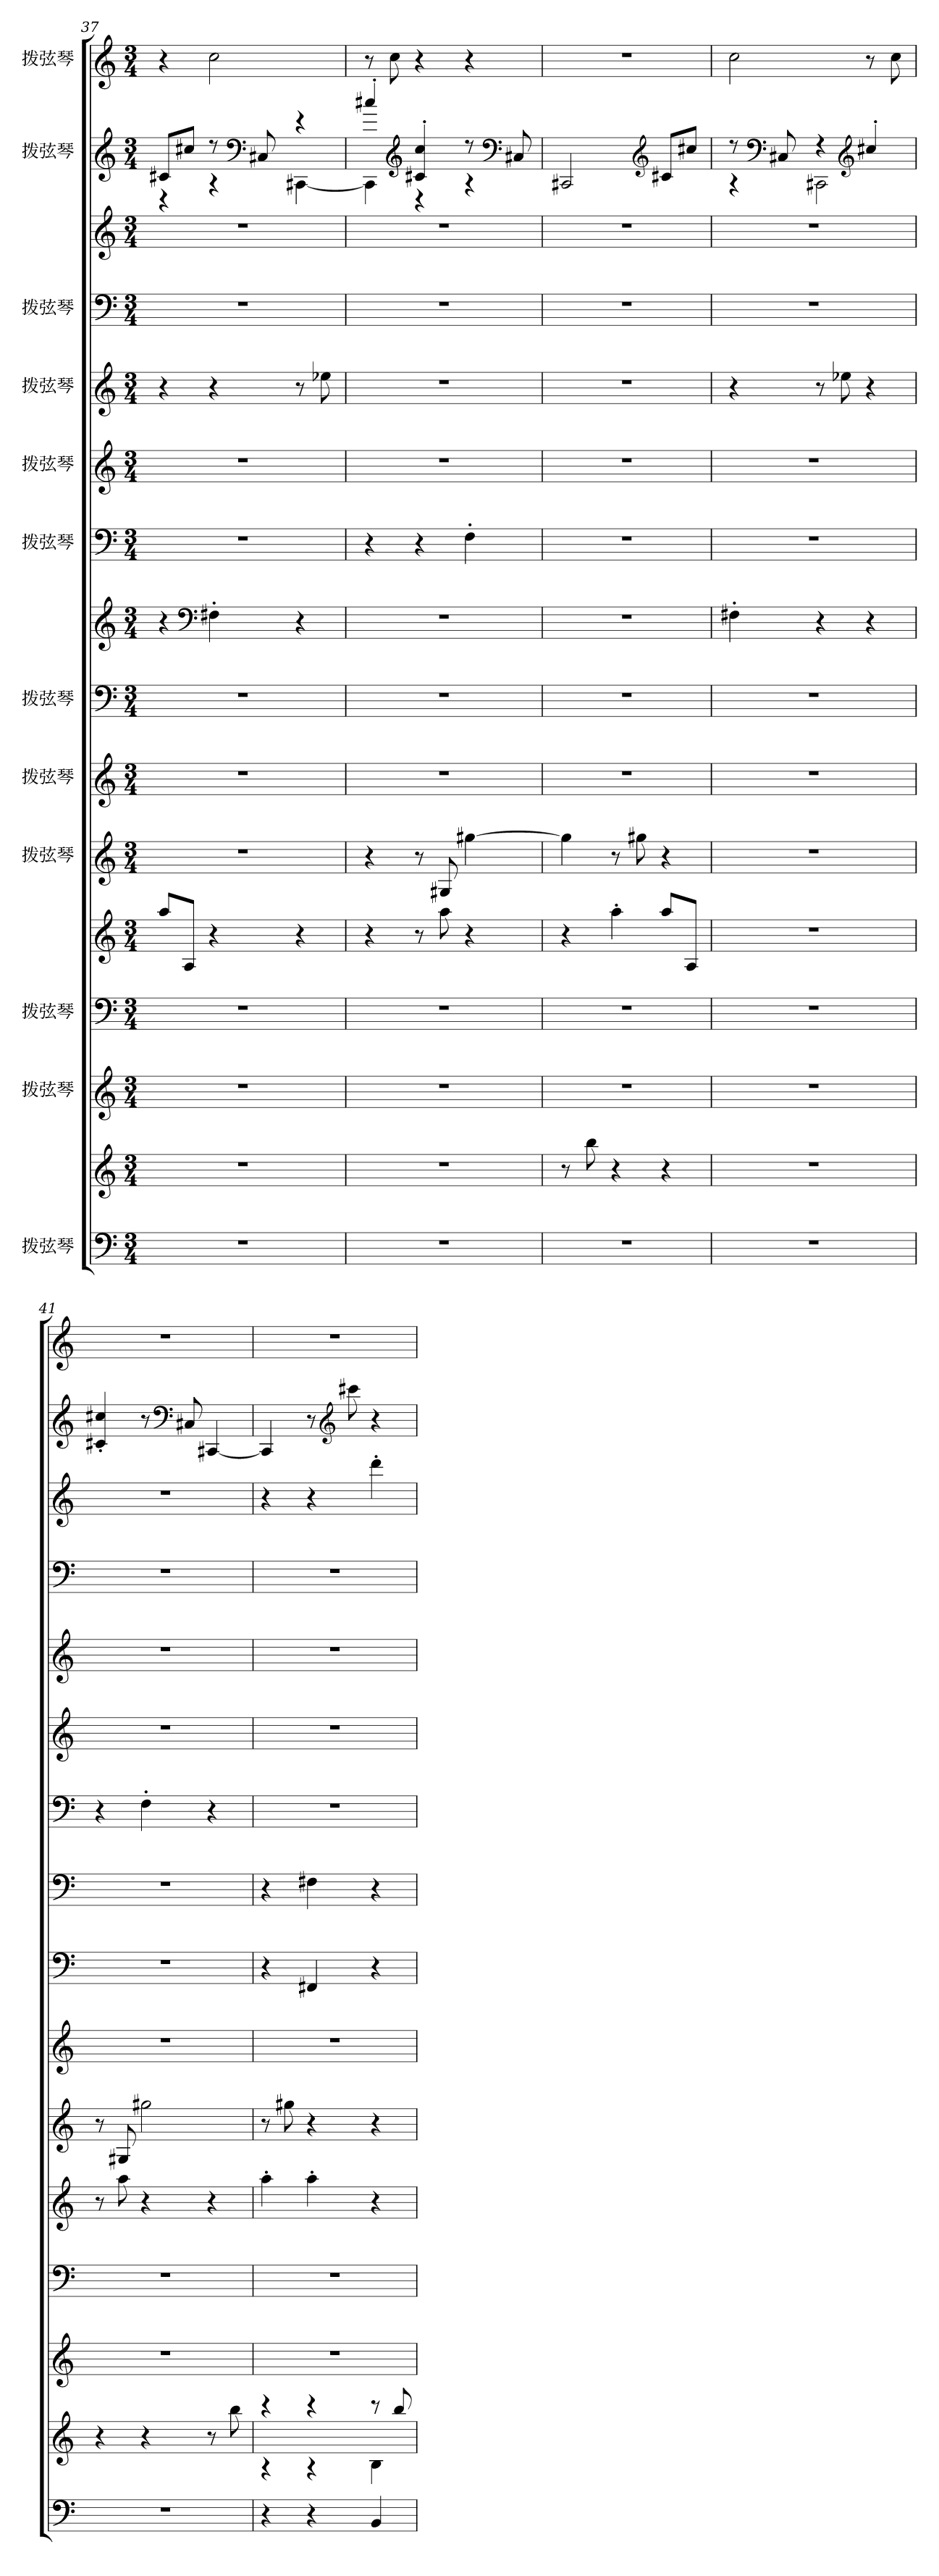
**kern	**kern	**kern	**kern	**kern	**kern	**kern	**kern	**kern	**kern	**kern	**kern	**kern	**kern	**kern	**kern
*part12	*part12	*part11	*part10	*part10	*part9	*part8	*part7	*part7	*part6	*part5	*part4	*part3	*part3	*part2	*part1
*staff16	*staff15	*staff14	*staff13	*staff12	*staff11	*staff10	*staff9	*staff8	*staff7	*staff6	*staff5	*staff4	*staff3	*staff2	*staff1
*I"拨弦琴	*	*I"拨弦琴	*I"拨弦琴	*	*I"拨弦琴	*I"拨弦琴	*I"拨弦琴	*	*I"拨弦琴	*I"拨弦琴	*I"拨弦琴	*I"拨弦琴	*	*I"拨弦琴	*I"拨弦琴
*clefF4	*clefG2	*clefG2	*clefF4	*clefG2	*clefG2	*clefG2	*clefF4	*clefG2	*clefF4	*clefG2	*clefG2	*clefF4	*clefG2	*clefG2	*clefG2
*k[]	*k[]	*k[]	*k[]	*k[]	*k[]	*k[]	*k[]	*k[]	*k[]	*k[]	*k[]	*k[]	*k[]	*k[]	*k[]
*M3/4	*M3/4	*M3/4	*M3/4	*M3/4	*M3/4	*M3/4	*M3/4	*M3/4	*M3/4	*M3/4	*M3/4	*M3/4	*M3/4	*M3/4	*M3/4
=37	=37	=37	=37	=37	=37	=37	=37	=37	=37	=37	=37	=37	=37	=37	=37
*	*	*	*	*	*	*	*	*	*	*	*	*	*	*^	*
2.r	2.r	2.r	2.r	8aa/L	2.r	2.r	2.r	4r	2.r	2.r	4r	2.r	2.r	8c#X/L	4r	4r
.	.	.	.	8A/J	.	.	.	.	.	.	.	.	.	8cc#X/J	.	.
*	*	*	*	*	*	*	*	*clefF4	*	*	*	*	*	*	*	*
.	.	.	.	4r	.	.	.	4F#X'\	.	.	4r	.	.	8r	4r	2cc\
*	*	*	*	*	*	*	*	*	*	*	*	*	*	*clefF4	*	*
.	.	.	.	.	.	.	.	.	.	.	.	.	.	8C#X/	.	.
.	.	.	.	4r	.	.	.	4r	.	.	8r	.	.	4r	[4CC#X\	.
.	.	.	.	.	.	.	.	.	.	.	8ee-X\	.	.	.	.	.
=38	=38	=38	=38	=38	=38	=38	=38	=38	=38	=38	=38	=38	=38	=38	=38	=38
2.r	2.r	2.r	2.r	4r	4r	2.r	2.r	2.r	4r	2.r	2.r	2.r	2.r	4cc#X'/	4CC#\]	8r
.	.	.	.	.	.	.	.	.	.	.	.	.	.	.	.	8cc\
*	*	*	*	*	*	*	*	*	*	*	*	*	*	*clefG2	*	*
.	.	.	.	8r	8r	.	.	.	4r	.	.	.	.	4c#X/' 4cc#/'	4r	4r
.	.	.	.	8aa\	8G#X/	.	.	.	.	.	.	.	.	.	.	.
.	.	.	.	4r	[4gg#X\	.	.	.	4F'\	.	.	.	.	8r	4r	4r
*	*	*	*	*	*	*	*	*	*	*	*	*	*	*clefF4	*	*
.	.	.	.	.	.	.	.	.	.	.	.	.	.	8C#X/	.	.
*	*	*	*	*	*	*	*	*	*	*	*	*	*	*v	*v	*
!!LO:PB:g=z
=39	=39	=39	=39	=39	=39	=39	=39	=39	=39	=39	=39	=39	=39	=39	=39
2.r	8r	2.r	2.r	4r	4gg#\]	2.r	2.r	2.r	2.r	2.r	2.r	2.r	2.r	2CC#X/	2.r
.	8bb\	.	.	.	.	.	.	.	.	.	.	.	.	.	.
.	4r	.	.	4aa'\	8r	.	.	.	.	.	.	.	.	.	.
.	.	.	.	.	8gg#X\	.	.	.	.	.	.	.	.	.	.
*	*	*	*	*	*	*	*	*	*	*	*	*	*	*clefG2	*
.	4r	.	.	8aa/L	4r	.	.	.	.	.	.	.	.	8c#X/L	.
.	.	.	.	8A/J	.	.	.	.	.	.	.	.	.	8cc#X/J	.
=40	=40	=40	=40	=40	=40	=40	=40	=40	=40	=40	=40	=40	=40	=40	=40
*	*	*	*	*	*	*	*	*	*	*	*	*	*	*^	*
2.r	2.r	2.r	2.r	2.r	2.r	2.r	2.r	4F#X'\	2.r	2.r	4r	2.r	2.r	8r	4r	2cc\
*	*	*	*	*	*	*	*	*	*	*	*	*	*	*clefF4	*	*
.	.	.	.	.	.	.	.	.	.	.	.	.	.	8C#X/	.	.
.	.	.	.	.	.	.	.	4r	.	.	8r	.	.	4r	2CC#X\	.
.	.	.	.	.	.	.	.	.	.	.	8ee-X\	.	.	.	.	.
*	*	*	*	*	*	*	*	*	*	*	*	*	*	*clefG2	*	*
.	.	.	.	.	.	.	.	4r	.	.	4r	.	.	4cc#X'/	.	8r
.	.	.	.	.	.	.	.	.	.	.	.	.	.	.	.	8cc\
*	*	*	*	*	*	*	*	*	*	*	*	*	*	*v	*v	*
=41	=41	=41	=41	=41	=41	=41	=41	=41	=41	=41	=41	=41	=41	=41	=41
2.r	4r	2.r	2.r	8r	8r	2.r	2.r	2.r	4r	2.r	2.r	2.r	2.r	4c#X/' 4cc#X/'	2.r
.	.	.	.	8aa\	8G#X/	.	.	.	.	.	.	.	.	.	.
.	4r	.	.	4r	2gg#X\	.	.	.	4F'\	.	.	.	.	8r	.
*	*	*	*	*	*	*	*	*	*	*	*	*	*	*clefF4	*
.	.	.	.	.	.	.	.	.	.	.	.	.	.	8C#X/	.
.	8r	.	.	4r	.	.	.	.	4r	.	.	.	.	[4CC#X/	.
.	8bb\	.	.	.	.	.	.	.	.	.	.	.	.	.	.
!!LO:PB:g=z
=42	=42	=42	=42	=42	=42	=42	=42	=42	=42	=42	=42	=42	=42	=42	=42
*	*^	*	*	*	*	*	*	*	*	*	*	*	*	*	*
4r	4r	4r	2.r	2.r	4aa'\	8r	2.r	4r	4r	2.r	2.r	2.r	2.r	4r	4CC#/]	2.r
.	.	.	.	.	.	8gg#X\	.	.	.	.	.	.	.	.	.	.
4r	4r	4r	.	.	4aa'\	4r	.	4FF#X/	4F#X\	.	.	.	.	4r	8r	.
*	*	*	*	*	*	*	*	*	*	*	*	*	*	*	*clefG2	*
.	.	.	.	.	.	.	.	.	.	.	.	.	.	.	8ccc#X\	.
4BB/	8r	4B\	.	.	4r	4r	.	4r	4r	.	.	.	.	4ddd'\	4r	.
.	8bb/	.	.	.	.	.	.	.	.	.	.	.	.	.	.	.
*	*v	*v	*	*	*	*	*	*	*	*	*	*	*	*	*	*
=	=	=	=	=	=	=	=	=	=	=	=	=	=	=	=
*-	*-	*-	*-	*-	*-	*-	*-	*-	*-	*-	*-	*-	*-	*-	*-
